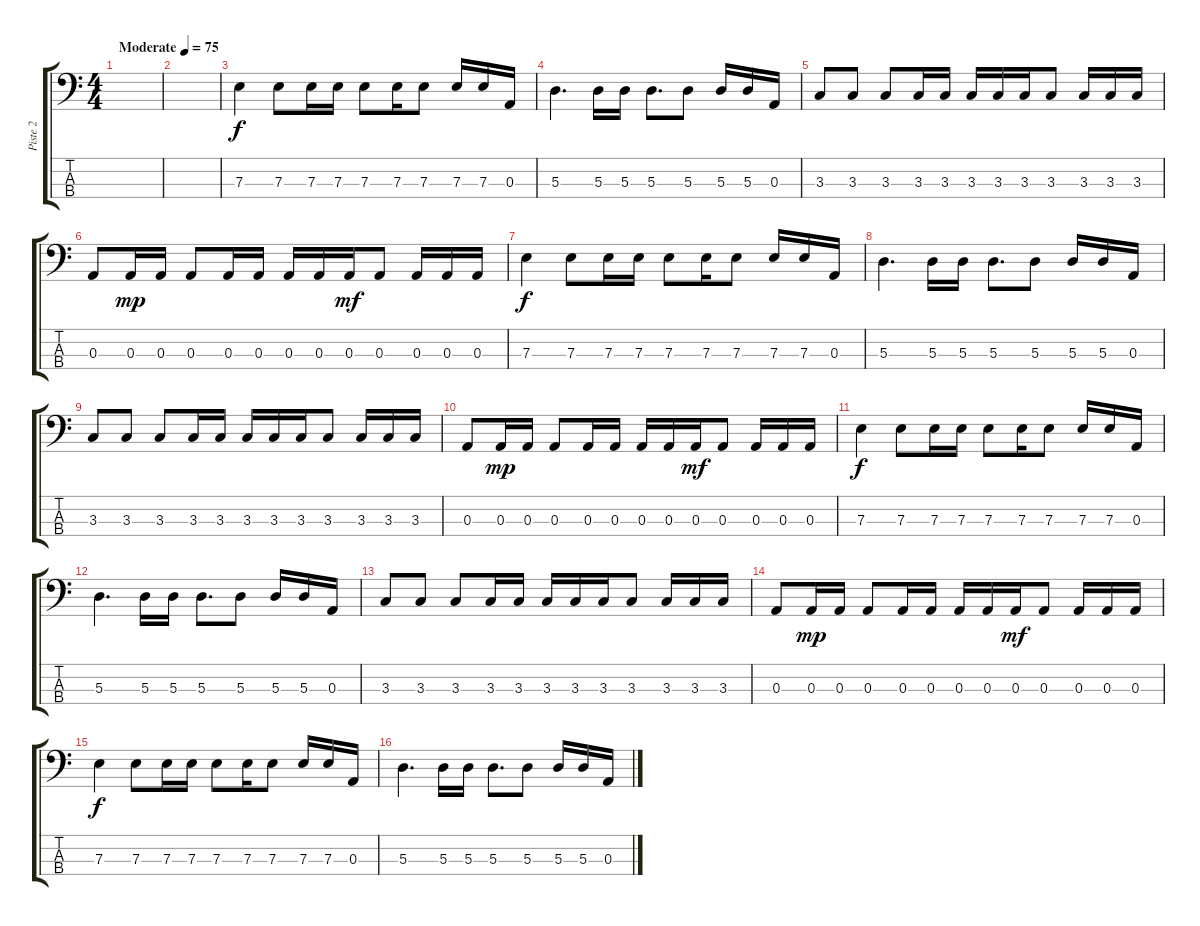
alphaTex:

\track ("Piste 2" "Piste 2") {instrument electricbassfinger}
\staff {score tabs}
\tuning (G2 D2 A1 E1) {hide}
\ts (4 4)
\tempo (75 "Moderate")
\clef f4
\ks c
|
|
7.3.4 7.3.8 7.3.16 7.3.16 7.3.8 7.3.16 7.3.8 7.3.16 7.3.16 0.3.16 |
5.3.4{d} 5.3.16 5.3.16 5.3.8{d} 5.3.8 5.3.16 5.3.16 0.3.16 |
3.3.8 3.3.8 3.3.8 3.3.16 3.3.16 3.3.16 3.3.16 3.3.16 3.3.8 3.3.16 3.3.16 3.3.16 |
0.3.8 0.3.16{dy mp} 0.3.16 0.3.8 0.3.16 0.3.16 0.3.16 0.3.16 0.3.16{dy mf} 0.3.8 0.3.16 0.3.16 0.3.16 |
7.3.4{dy f} 7.3.8 7.3.16 7.3.16 7.3.8 7.3.16 7.3.8 7.3.16 7.3.16 0.3.16 |
5.3.4{d} 5.3.16 5.3.16 5.3.8{d} 5.3.8 5.3.16 5.3.16 0.3.16 |
3.3.8 3.3.8 3.3.8 3.3.16 3.3.16 3.3.16 3.3.16 3.3.16 3.3.8 3.3.16 3.3.16 3.3.16 |
0.3.8 0.3.16{dy mp} 0.3.16 0.3.8 0.3.16 0.3.16 0.3.16 0.3.16 0.3.16{dy mf} 0.3.8 0.3.16 0.3.16 0.3.16 |
7.3.4{dy f} 7.3.8 7.3.16 7.3.16 7.3.8 7.3.16 7.3.8 7.3.16 7.3.16 0.3.16 |
5.3.4{d} 5.3.16 5.3.16 5.3.8{d} 5.3.8 5.3.16 5.3.16 0.3.16 |
3.3.8 3.3.8 3.3.8 3.3.16 3.3.16 3.3.16 3.3.16 3.3.16 3.3.8 3.3.16 3.3.16 3.3.16 |
0.3.8 0.3.16{dy mp} 0.3.16 0.3.8 0.3.16 0.3.16 0.3.16 0.3.16 0.3.16{dy mf} 0.3.8 0.3.16 0.3.16 0.3.16 |
7.3.4{dy f} 7.3.8 7.3.16 7.3.16 7.3.8 7.3.16 7.3.8 7.3.16 7.3.16 0.3.16 |
5.3.4{d} 5.3.16 5.3.16 5.3.8{d} 5.3.8 5.3.16 5.3.16 0.3.16
